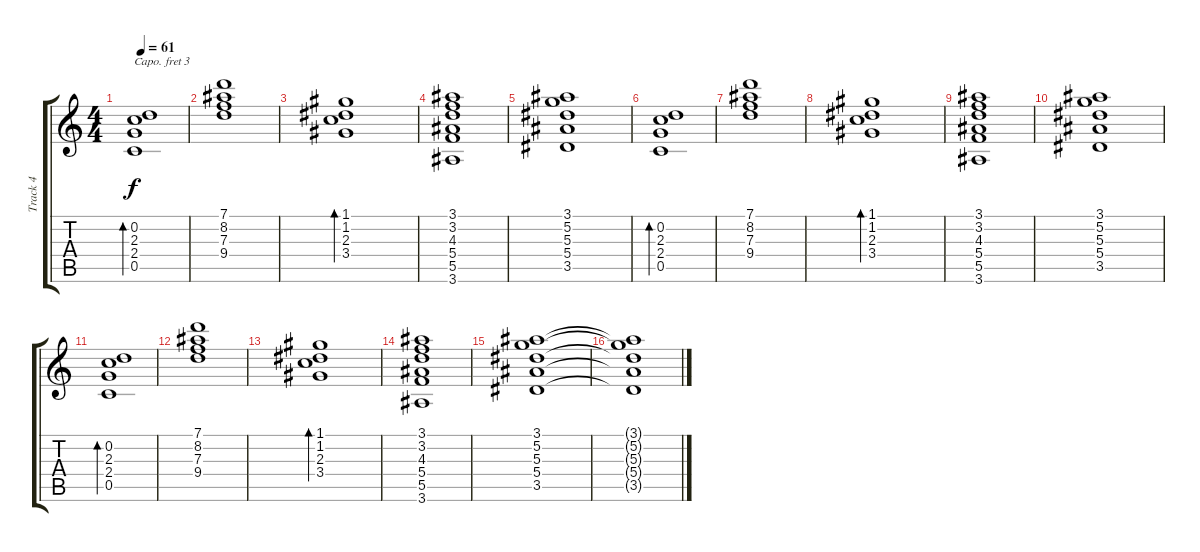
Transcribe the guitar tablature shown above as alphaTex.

\track ("Track 4" "Track 4") {instrument electricguitarclean}
\staff {score tabs}
\capo 3
\tuning (E4 B3 G3 D3 A2 E2) {hide}
\ts (4 4)
\tempo 61
\clef g2
\ks c
(0.2 2.3 2.4 0.5).1{bd 120 dy f} |
(7.1 8.2 7.3 9.4).1 |
(1.1 1.2 2.3 3.4).1{bd 120} |
(3.1 3.2 4.3 5.4 5.5 3.6).1 |
(3.1 5.2 5.3 5.4 3.5).1 |
(0.2 2.3 2.4 0.5).1{bd 120} |
(7.1 8.2 7.3 9.4).1 |
(1.1 1.2 2.3 3.4).1{bd 120} |
(3.1 3.2 4.3 5.4 5.5 3.6).1 |
(3.1 5.2 5.3 5.4 3.5).1 |
(0.2 2.3 2.4 0.5).1{bd 120} |
(7.1 8.2 7.3 9.4).1 |
(1.1 1.2 2.3 3.4).1{bd 120} |
(3.1 3.2 4.3 5.4 5.5 3.6).1 |
(3.1 5.2 5.3 5.4 3.5).1 |
(3.1{t} 5.2{t} 5.3{t} 5.4{t} 3.5{t}).1
